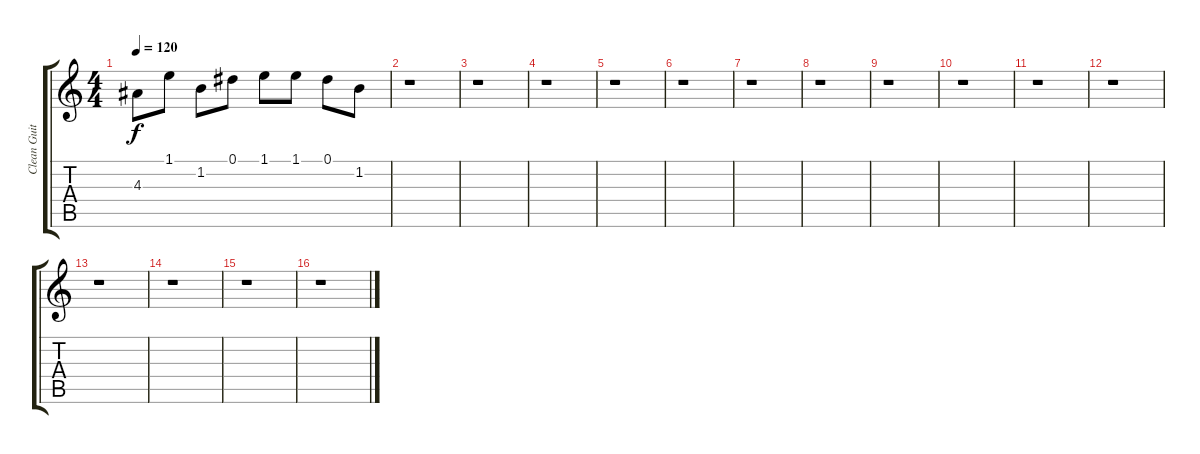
\track ("Clean Guitar" "Clean Guit") {instrument electricguitarjazz}
\staff {score tabs}
\tuning (Eb4 Bb3 Gb3 Db3 Ab2 Eb2) {hide}
\ts (4 4)
\tempo 120
\clef g2
\ks c
4.3{t}.8{dy f} 1.1.8 1.2.8 0.1.8 1.1.8 1.1.8 0.1.8 1.2.8 |
r.1 |
r.1 |
r.1 |
r.1 |
r.1 |
r.1 |
r.1 |
r.1 |
r.1 |
r.1 |
r.1 |
r.1 |
r.1 |
r.1 |
r.1
